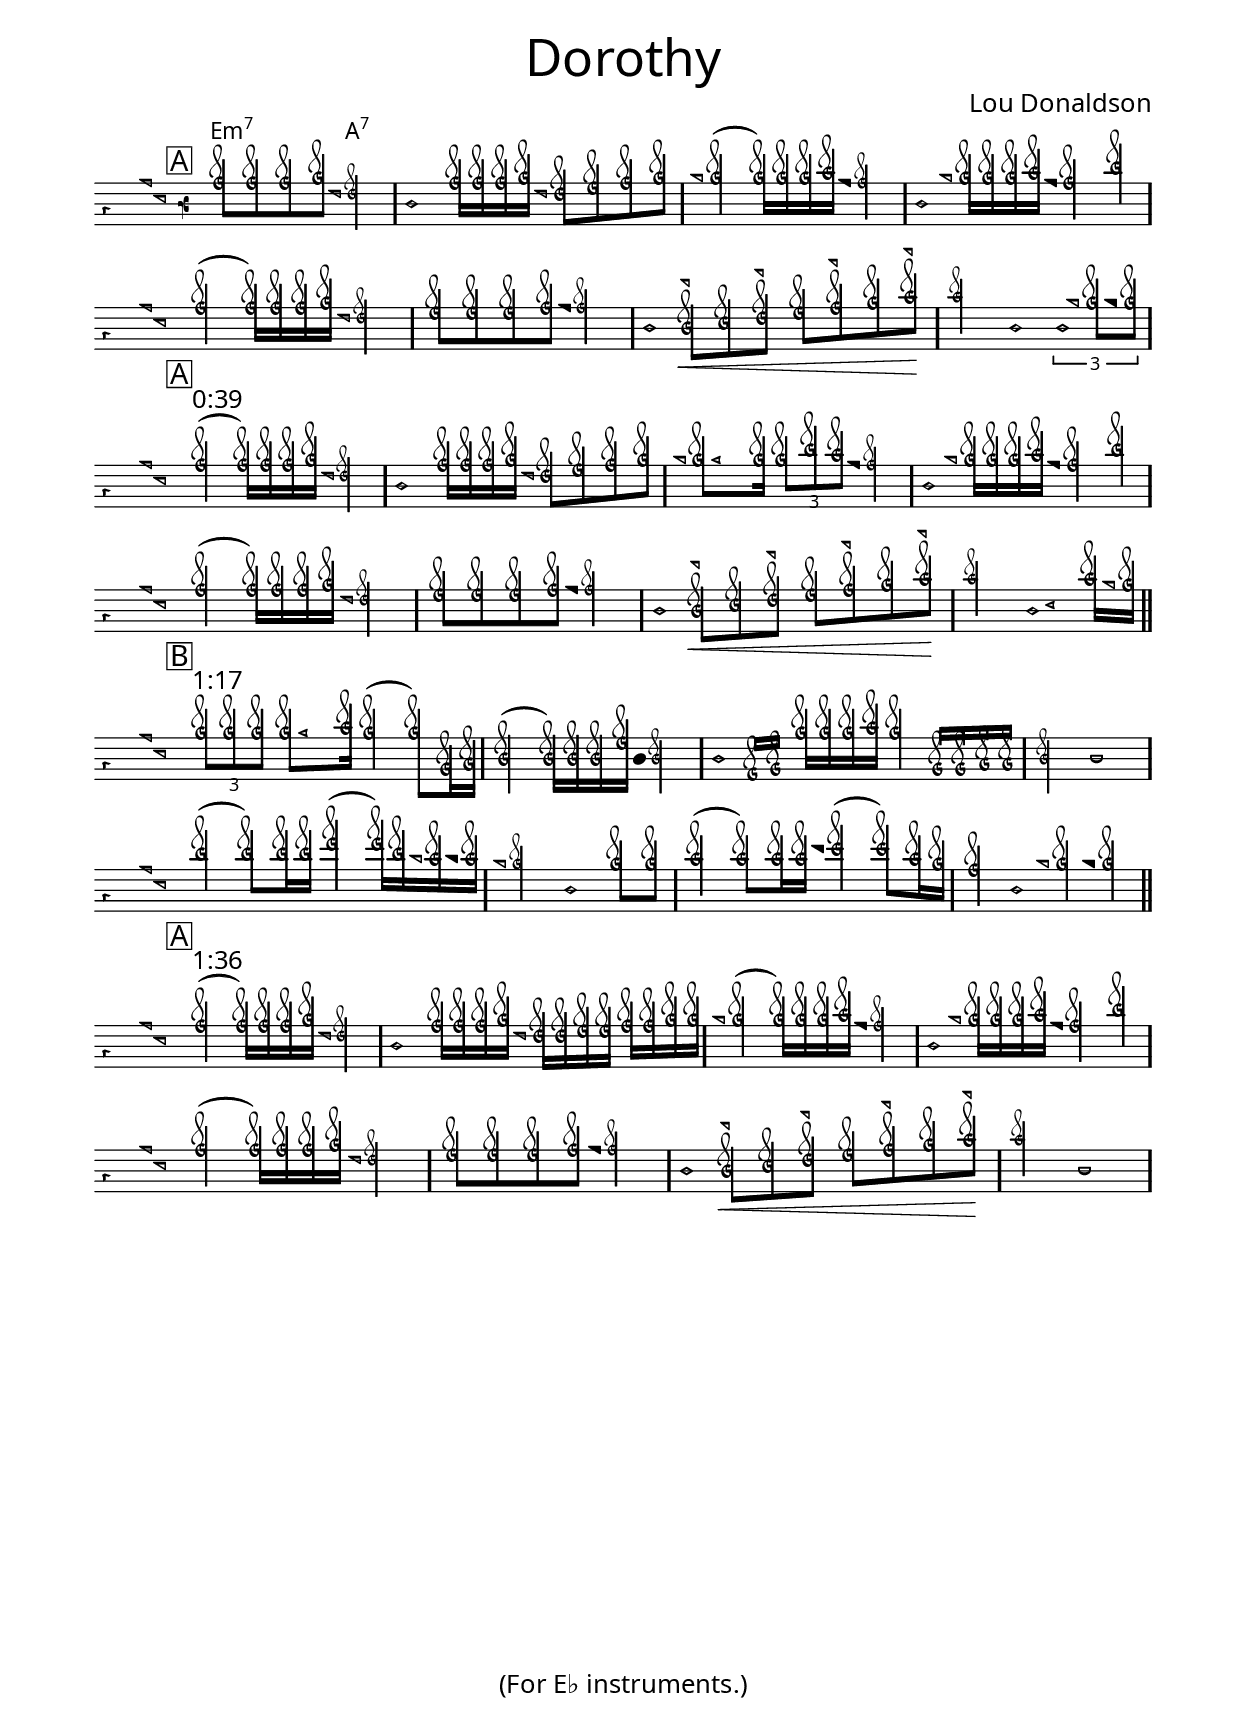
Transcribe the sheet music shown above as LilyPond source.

\version "2.16.1"

\version "2.16.0"

% preliminary LilyJAZZ version for testing purposes

\paper { indent = #0 }

%***********************************************************************
% MAPPING ALISTS / LOOKUP TABLES
%***********************************************************************

% MAPPING ALIST: GLYPH NAME TO UNICODE CHAR NUMBER =====================
#(define jazz-map '(
    ("noteheads.s0jazz" . #xe191) 
    ("noteheads.s1jazz" . #xe192)
    ("noteheads.s2jazz" . #xe193)
    ("noteheads.s0slashjazz" . #xe19c)
    ("noteheads.s1slashjazz" . #xe19d)
    ("noteheads.s2slashjazz" . #xe19e)
    ("noteheads.s2crossjazz" . #xe1a1)
    ("flags.u3jazz" . #xe21c)
    ("flags.u4jazz" . #xe21d)
    ("flags.u5jazz" . #xe21e)
    ("flags.u6jazz" . #xe21f)
    ("flags.u7jazz" . #xe220)
    ("flags.d3jazz" . #xe221)
    ("flags.d4jazz" . #xe222)
    ("flags.d5jazz" . #xe223)
    ("flags.d6jazz" . #xe224)
    ("flags.d7jazz" . #xe225)
    ("flags.ugracejazz" . #xe226)
    ("flags.dgracejazz" . #xe227)
    ("dots.dot" . #xe131)
    ("accidentals.doublesharpjaz" . #xe126)
    ("accidentals.sharpjazz" . #xe10f)
    ("accidentals.naturaljazz" . #xe117)
    ("accidentals.flatjazz" . #xe11b)
    ("accidentals.flatflatjazz" . #xe124)
    ("accidentals.rightparenjaz" . #xe127)
    ("accidentals.leftparenjazz" . #xe128)
    ("rests.mmendjazz" . #xe0f8)
    ("rests.0jazz" . #xe100)
    ("rests.1jazz" . #xe101)
    ("rests.0ojazz" . #xe102)
    ("rests.1ojazz" . #xe103)
    ("rests.2jazz" . #xe108)
    ("rests.3jazz" . #xe10a)
    ("rests.4jazz" . #xe10b)
    ("rests.5jazz" . #xe10c)
    ("rests.6jazz" . #xe10d)
    ("rests.7jazz" . #xe10e)
    ("clefs.Fjazz" . #xe170)
    ("scripts.ufermatajazz" . #xe132)
    ("scripts.dfermatajazz" . #xe133)
    ("scripts.asteriskjazz" . #xe138)
    ("scripts.sforzatojazz" . #xe13b)
    ("scripts.esprjazz" . #xe13c)
    ("scripts.staccatojazz" . #xe13d)
    ("scripts.tenutojazz" . #xe140)
    ("scripts.uportatojazz" . #xe141)
    ("scripts.dportatojazz" . #xe142)
    ("scripts.umarcatojazz" . #xe143)
    ("scripts.dmarcatojazz" . #xe144)
    ("scripts.openjazz" . #xe145)
    ("scripts.stoppedjazz" . #xe148)
    ("scripts.trilljazz" . #xe14d)
    ("scripts.segnojazz" . #xe153)
    ("scripts.varsegnojazz" . #xe154)
    ("scripts.codajazz" . #xe155)
    ("scripts.varcodajazz" . #xe156)
    ("scripts.trill_elementjazz" . #xe15c)
    ("scripts.trilelementjazz" . #xe15f)
    ("scripts.pralljazz" . #xe160)
    ("scripts.prallpralljazz" . #xe162)
    ("clefs.F_changejazz" . #xe171)
    ("clefs.Gjazz" . #xe172)
    ("clefs.G_changejazz" . #xe173)
    ("timesig.C44jazz" . #xe178)
    ("timesig.C22jazz" . #xe179)
    ("zerojazz" . #x0030)
    ("onejazz" . #x0031)
    ("twojazz" . #x0032)
    ("threejazz" . #x0033)
    ("fourjazz" . #x0034)
    ("fivejazz" . #x0035)
    ("sixjazz" . #x0036)
    ("sevenjazz" . #x0037)
    ("eightjazz" . #x0038)
    ("ninejazz" . #x0039)
    ("Fjazz" . #x0046)
    ("fjazz" . #x0066)
    ("mjazz" . #x006d)
    ("pjazz" . #x0070)
    ("rjazz" . #x0072)
    ("sjazz" . #x0073)
    ("zjazz" . #x007a)))                            

#(define jazz-alteration-glyph-name-alist
  '((0 . "accidentals.naturaljazz")
    (-1/2 . "accidentals.flatjazz")
    (1/2 . "accidentals.sharpjazz")
    (1 . "accidentals.doublesharpjaz")
    (-1 . "accidentals.flatflatjazz")))


%***********************************************************************
%  JAZZ GLYPH ACCESS
%***********************************************************************

#(define-markup-command (jazzchar layout props charnum) (number?)
  "char for jazz characters"
    (interpret-markup layout props
      (markup (#:fontsize 5 #:override '(font-name . "LilyJAZZ") #:char charnum))))

% JAZZGLYPH: REPLACEMENT FOR MUSICGLYPH ================================
#(define-markup-command (jazzglyph layout props glyphname) (string?)
  "musicglyph replacemet for jazz (i. e. non-Feta) characters"
    (let* ((charnum (cdr (assoc glyphname  jazz-map))))
    (interpret-markup layout props
      (markup (#:fontsize 5 #:override '(font-name . "LilyJAZZ") #:char charnum)))))


%***********************************************************************
%  JAZZ CLEFS
%***********************************************************************

#(define (jazz-clef grob)
  "jazz clef stencil"
  (let* ((glyphname (string-append (ly:grob-property grob 'glyph-name) "jazz")))    
    (if (pair? (assoc glyphname jazz-map))
        (grob-interpret-markup grob (markup #:jazzglyph glyphname))
        (ly:clef::print grob))))


%***********************************************************************
% KEY SIGNATURES
%***********************************************************************

#(define (jazz-keysig grob)
  "stencil: jazz key signature (including cancellation)"
  (let* ((altlist (ly:grob-property grob 'alteration-alist))
    (c0pos (ly:grob-property grob 'c0-position))
    (keysig-stencil '()))
    (for-each (lambda (alt) 
         (let* ((alteration (if (grob::has-interface grob 'key-cancellation-interface) 0 (cdr alt)))
         (glyphname (assoc-get alteration jazz-alteration-glyph-name-alist ""))
         (padding (cond
           ((< alteration 0) 0.25)  ; any kind of flat
           ((= alteration 0) 0.05)    ;  natural
           ((< alteration 1) 0.1)    ; sharp (less than double sharp)
           (else -0.4)))                ; double sharp
         (ypos (key-signature-interface::alteration-position (car alt) (cdr alt) c0pos))
         (acc-stencil (grob-interpret-markup grob (markup #:raise (/ ypos 2) #:jazzglyph glyphname))))
         (set! keysig-stencil (ly:stencil-combine-at-edge acc-stencil X RIGHT keysig-stencil padding)))) altlist)
    keysig-stencil))


%***********************************************************************
% TIME SIGNATURE
%***********************************************************************

#(define (jazz-timesig grob)
  (let* ((style (ly:grob-property grob 'style))
         (fraction (ly:grob-property grob 'fraction))
         (glyphname (if (equal? style 'C) 
                (cond 
                   ((equal? fraction '(4 . 4)) "timesig.C44jazz")
                   ((equal? fraction '(2 . 2)) "timesig.C22jazz")
                   (else "")) "")))
    (if (equal? glyphname "")
        (ly:time-signature::print grob)
        (grob-interpret-markup grob (markup #:fontsize -5 #:jazzglyph glyphname)))))


%***********************************************************************
% NOTE HEADS
%***********************************************************************

#(define (jazz-notehead grob)
  "stencil: jazz noteheads"
  (let* ((log (ly:grob-property grob 'duration-log)))
     (set! (ly:grob-property grob 'stem-attachment) '(1.0 . 0.35))
     (grob-interpret-markup grob
      (cond 
         ((<= log 0) (markup #:jazzglyph "noteheads.s0jazz"))
         ((<= log 1) (markup #:jazzglyph "noteheads.s1jazz"))  
	 (else  (markup #:jazzglyph "noteheads.s2jazz"))))))

%***********************************************************************
% FLAGS
%***********************************************************************

#(define (jazz-flag grob)
  "stencil: jazz flags"
   (let* ((stem-grob (ly:grob-parent grob X))
          (log (ly:grob-property stem-grob 'duration-log))
          (dir (ly:grob-property stem-grob 'direction))
          (stem-width (* (ly:staff-symbol-line-thickness grob) (ly:grob-property stem-grob 'thickness)))
          (glyphname (string-append "flags." (if (> dir 0) "u" "d") (number->string log) "jazz"))
          (flag-stencil (grob-interpret-markup grob (markup #:jazzglyph glyphname)))
          (flag-pos (cons (* stem-width -1) 0))
          (stroke-style (ly:grob-property grob 'stroke-style))
          (stroke-stencil (if (equal? stroke-style "grace")
                              (if (equal? dir UP) 
                                  (make-line-stencil 0.15 -0.5 -1.6 0.75 -0.6)
                                  (make-line-stencil 0.15 -0.4 1.6 0.85 0.6))
     ;                             (grob-interpret-markup grob (markup #:jazzglyph "flags.ugracejazz"))
     ;                             (grob-interpret-markup grob (markup #:jazzglyph "flags.dgracejazz")))
                              empty-stencil)))
          (ly:stencil-translate (ly:stencil-add flag-stencil stroke-stencil) flag-pos)))


%***********************************************************************
% DOTS (DURATION)
%***********************************************************************

#(define (jazz-dots grob)
  "stencil: jazz duration dots"
  (let* ((dot-count (ly:grob-property grob 'dot-count)))
     (grob-interpret-markup grob (markup
         (if (>= dot-count 1) (markup #:translate '(0.4 . 0) #:jazzglyph "dots.dot") (markup #:null))
         (if (>= dot-count 2) (markup #:translate '(0.25 . 0) #:jazzglyph "dots.dot") (markup #:null))
         (if (>= dot-count 3) (markup #:translate '(0.25 . 0) #:jazzglyph "dots.dot") (markup #:null))
         (if (>= dot-count 4) (markup #:translate '(0.25 . 0) #:jazzglyph "dots.dot") (markup #:null))
         (if (>= dot-count 5) (markup #:translate '(0.25 . 0) #:jazzglyph "dots.dot") (markup #:null))))))         


%***********************************************************************
% ACCIDENTALS
%***********************************************************************

% ACCIDENTALS (MUSICAL CONTEXT) ========================================
#(define (jazz-accidental grob)
   "stencil: jazz accidentals in front of notes or used as suggestions"
  (let* ((alt (ly:grob-property grob 'alteration))
         (show (if (null? (ly:grob-property grob 'forced)) (if (null? (ly:grob-object grob 'tie)) #t #f ) #t )))
    (if (equal? show #t)
      (grob-interpret-markup grob (markup #:jazzglyph (assoc-get alt jazz-alteration-glyph-name-alist "")))
      (ly:accidental-interface::print grob))))

% CAUTIONARY ACCIDENTALS (MUSICAL CONTEXT) =============================
#(define (jazz-accidental-cautionary grob)
   "stencil: jazz cautionary accidentals in front of notes"
  (let* ((alt (ly:grob-property grob 'alteration)))
    (grob-interpret-markup grob
      (case alt 
         ((1) (markup #:concat (
                     #:translate '(0 . -0.05) #:jazzglyph "accidentals.leftparenjazz" 
                     #:jazzglyph "accidentals.doublesharpjaz"                         
                     #:translate '(0 . 0.05) #:jazzglyph "accidentals.rightparenjaz" )))
         ((1/2) (markup #:concat (
                     #:translate '(0 . -0.1) #:jazzglyph "accidentals.leftparenjazz" 
                     #:jazzglyph "accidentals.sharpjazz"                       
                     #:translate '(0 . 0.3) #:jazzglyph "accidentals.rightparenjaz" )))
         ((0) (markup #:concat (
                     #:translate '(0.1 . 0) #:rotate 5 #:jazzglyph "accidentals.leftparenjazz" 
                     #:jazzglyph "accidentals.naturaljazz"                          
                     #:translate '(0.05 . 0.3) #:rotate 5 #:jazzglyph "accidentals.rightparenjaz" )))
         ((-1/2) (markup #:concat (
                     #:translate '(-0.15 . 0.3) #:jazzglyph "accidentals.leftparenjazz" 
                     #:jazzglyph "accidentals.flatjazz"                                   
                     #:translate '(0 . 0.2) #:jazzglyph "accidentals.rightparenjaz" )))   ;   
         ((-1) (markup #:concat (
                     #:translate '(-0.15 . 0.5) #:jazzglyph "accidentals.leftparenjazz" 
                     #:jazzglyph "accidentals.flatflatjazz"                                  
                     #:translate '(-0.1 . 0.4) #:jazzglyph "accidentals.rightparenjaz" )))))))


%***********************************************************************
% RESTS
%***********************************************************************

#(define (jazz-rest grob)
  (let* ((duration (ly:grob-property grob 'duration-log))
         (glyphname (string-append "rests." (number->string duration) "jazz")))
      (grob-interpret-markup grob (markup #:jazzglyph glyphname))))


%***********************************************************************
% DYNAMICS
%***********************************************************************

  sfpp = #(make-dynamic-script  "sfpp" )
% re-defined because of spefilal f with horizontal bar for ligatures/grouping:
  ff = #(make-dynamic-script  "FF" )
  fff = #(make-dynamic-script  "FFF" )
  ffff = #(make-dynamic-script  "FFFF" )
  fffff = #(make-dynamic-script  "FFFFF" )

% to do: make reversible for \jazzOff
#(define-markup-command (dynamic layout props arg)
  (markup?)
  #:category font
  "Use jazz instead of feta for dynamic markup font."
  (interpret-markup layout props (markup #:fontsize 5 #:override '(font-name . "LilyJAZZ") arg)))



%***********************************************************************
% ACCENTS
%***********************************************************************

#(define (jazz-articulation grob)
  (let* ((dir (ly:grob-property grob 'direction))
           (var (ly:grob-property grob 'script-stencil))
           (glyphname (if (= dir DOWN) (car (cdr var)) (cdr (cdr var))))
           (jazzchar (assoc-get (string-append "scripts." glyphname "jazz") jazz-map 0 )))
     (if (> jazzchar 0) 
         (grob-interpret-markup grob (markup #:jazzchar jazzchar))
         (ly:script-interface::print grob))))


fermataMarkup =
#(make-music 'MultiMeasureTextEvent
             'tweaks (list
                      ;; Set the 'text based on the 'direction
                      (cons 'text (lambda (grob)
                                    (if (eq? (ly:grob-property grob 'direction) DOWN)
                                        (markup #:concat (" " #:jazzglyph "scripts.dfermatajazz"))
                                        (markup #:concat (" " #:jazzglyph "scripts.ufermatajazz")))))
                      (cons 'outside-staff-priority 40)
                      (cons 'outside-staff-padding 0)))


makeUnpurePureContainer =
        #(ly:make-unpure-pure-container
       ly:grob::stencil-height
       (lambda (grob start end) (ly:grob::stencil-height grob)))  


jazzOn = {
  \override Staff.Clef #'stencil = #jazz-clef
  \override Score.BarNumber #'stencil = ##f
  
  \override Staff.KeySignature #'stencil = #jazz-keysig
  \override Staff.KeyCancellation #'stencil = #jazz-keysig

  \override Staff.TimeSignature #'stencil = #jazz-timesig
  
  \override Staff.NoteHead #'stencil = #jazz-notehead  
  \override Staff.NoteHead #'Y-extent = \makeUnpurePureContainer
  
  \override Staff.Stem #'thickness = #2
  \override Staff.Beam #'beam-thickness = #0.55
  \override Staff.Flag #'stencil = #jazz-flag
  \override Staff.Flag #'Y-extent = \makeUnpurePureContainer

  \override Staff.Dots #'stencil = #jazz-dots
  \override Staff.Accidental #'stencil = #jazz-accidental
  \override Staff.Accidental #'Y-extent = \makeUnpurePureContainer
  
  \override Staff.AccidentalCautionary #'stencil = #jazz-accidental-cautionary
  \override Staff.AccidentalCautionary #'Y-extent = \makeUnpurePureContainer

  \override Staff.AccidentalSuggestion #'stencil = #jazz-accidental
  \override Staff.AccidentalSuggestion #'Y-extent = \makeUnpurePureContainer
        
  \override Staff.Script #'stencil = #jazz-articulation        
  
  \override Staff.Rest #'stencil = #jazz-rest
  \override Staff.Slur #'thickness = #2.5
  \override Staff.Tie #'thickness = #2.5
  \override Staff.BarLine #'hair-thickness = #3  
  \override Score.BarNumber #'font-name = #"LilyJAZZ Text"

  \override Staff.TimeSignature #'font-name = #"LilyJAZZ"
  \override Staff.TimeSignature #'font-size = #5
  
  \override Staff.DynamicText #'font-name = #"LilyJAZZ"
  \override Staff.DynamicText #'font-size = #6

  \override Score.RehearsalMark #'font-name = #"LilyJAZZ Text"
  \override Score.MetronomeMark #'font-name = #"LilyJAZZ Text"

  \override Staff.TextScript #'font-name = #"LilyJAZZ Text"   
  \override Staff.TextScript #'font-size = #1

  \override Staff.InstrumentName #'font-name = #"LilyJAZZ Text"   
  
  \override Staff.TupletNumber #'font-name = "LilyJAZZ Text"
  \override Staff.TupletBracket #'thickness = #1.5
  
  \override Score.VoltaBracket #'font-name = #"LilyJAZZ Text"
  \override Score.VoltaBracket #'font-size = #0
  \override Score.VoltaBracket #'thickness = #2
}

jazzOff = {
  \revert Staff.Clef #'stencil
  
  \revert Staff.KeySignature #'stencil
  \revert Staff.KeyCancellation #'stenci
  
  \revert Staff.TimeSignature #'stencil

  \revert Staff.NoteHead #'stencil
  \revert Staff.NoteHead #'Y-extent
  \revert Staff.Stem #'thickness
  \revert Staff.Beam #'beam-thickness
  \revert Staff.Flag #'stencil
  \revert Staff.Dots #'stencil
  \revert Staff.Accidental #'stencil
  \revert Staff.AccidentalCautionary #'stencil
  \revert Staff.AccidentalSuggestion #'stencil
  \revert Staff.Script #'stencil 
  \revert Staff.Rest #'stencil
  \revert Staff.Slur #'thickness 
  \revert Staff.Tie #'thickness
  \revert Staff.BarLine #'hair-thickness
  \revert Score.BarNumber #'font-name
  \revert Staff.TimeSignature #'font-name
  \revert Staff.TimeSignature #'font-size
  \revert Staff.DynamicText #'font-name
  \revert Staff.DynamicText #'font-size
  \revert Score.RehearsalMark #'font-name
  \revert Score.MetronomeMark #'font-name
  \revert Staff.TextScript #'font-name  
  \revert Staff.TextScript #'font-size
  \revert Staff.InstrumentName #'font-name   
  \revert Staff.TupletNumber #'font-name
  \revert Staff.TupletBracket #'thickness
  \revert Score.VoltaBracket #'font-name
  \revert Score.VoltaBracket #'font-size
  \revert Score.VoltaBracket #'thickness
}




\include "../shared/common.ly"

\header {
  title    = \markup { \fontsize #3 \override #'(font-name . "LilyJAZZ Text") "Dorothy" }
  composer = \markup { \fontsize #1 \override #'(font-name . "LilyJAZZ Text") "Lou Donaldson" }
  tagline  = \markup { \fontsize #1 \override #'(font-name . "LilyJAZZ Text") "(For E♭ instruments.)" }
}

harmony = \new ChordNames \with {
  \override ChordName #'font-size = #0
  \override ChordName #'font-name = #"lilyjazzchord"
} \chordmode {

  e2:m7 a2:7
}

melody = \relative c'' {
  \jazzOn

  \clef treble
  \key d \major
  \time 4/4

  \set Score.markFormatter = #format-mark-box-alphabet

  % A
  \mark \default
  fs8 fs8 fs8 g8 ds2 |
  r4 fs16 fs16 fs16 g16 ds8 e8 fs8 g8 |
  gs4( gs16) gs16 gs16 a16 f2 |
  r4 gs16 gs16 gs16 a16 f4 b4 | \break
  
  fs4( fs16) fs16 fs16 g16 ds2 |
  e8 e8 e8 fs8 f2 |
  r8 b,8->\< cs8 d8-> e8 fs-> g8 a8->\! |
  a2 r4 \times 2/3 { r8 gs8 g8 } | \break

  % A
  \mark #1
  fs4(^"0:39" fs16) fs16 fs16 g16 ds2 |
  r4 fs16 fs16 fs16 g16 ds8 e8 fs8 g8 |
  gs8. gs16 \times 2/3 { gs8 b8 a8 } f2 |
  r4 gs16 gs16 gs16 a16 f4 b4 | \break

  fs4( fs16) fs16 fs16 g16 ds2 |
  e8 e8 e8 fs8 f2 |
  r8 b,8->\< cs8 d8-> e8 fs-> g8 a8->\! |
  a2 r4. a16 gs16 \bar "||" \break

  % B
  \mark \default
  \times 2/3 { g8^"1:17" g8 g8 } g8. a16 g4( g8) g,16 a16 | \noBreak
  b4( b16) b16 b16 e16 bf2 | \noBreak
  r8 fs16 g16 g'16 g16 g16 a16 g4 g,16 g16 a16 a16 | \noBreak
  b2 r2 | \break
  
  b'4( b8) b16 b16 d4( d16) b16 as16 a16 |
  gs2 r4 gs8 gs8 |
  a4( a8) a16 a16 c4( c8) a16 g16 |
  fs4 r4 gs4 g4 \bar "||" \break

  % A
  \mark #1
  fs4(^"1:36" fs16) fs16 fs16 g16 ds2 |
  r4 fs16 fs16 fs16 g16 ds16 ds16 e16 e16 fs16 fs16 g16 g16 |
  gs4( gs16) gs16 gs16 a16 f2 |
  r4 gs16 gs16 gs16 a16 f4 b4 | \break

  fs4( fs16) fs16 fs16 g16 ds2 |
  e8 e8 e8 fs8 f2 |
  r8 b,8->\< cs8 d8-> e8 fs-> g8 a8->\! |
  a2 r2 | \break
}

\score {
  <<
    \new ChordNames {
      \harmony
    }

    \new Staff {
      \melody
    }
  >>
}